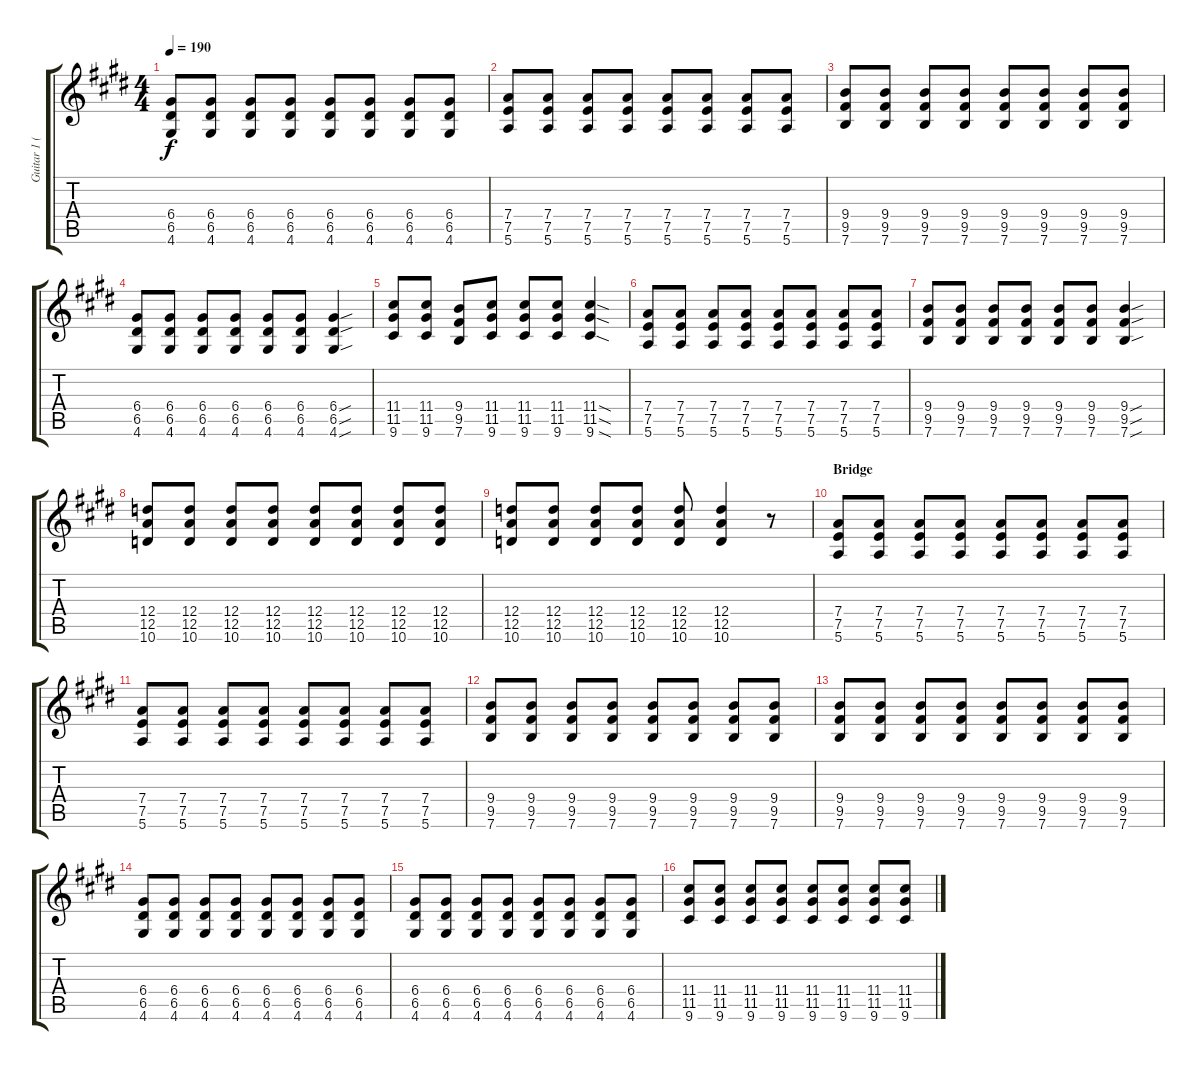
\track ("Guitar 1 (Rhythm)" "Guitar 1 (") {instrument distortionguitar}
\staff {score tabs}
\tuning (E4 B3 G3 D3 A2 E2) {hide}
\ts (4 4)
\tempo 190
\clef g2
\ks e
(6.4 6.5 4.6).8{dy f} (6.4 6.5 4.6).8 (6.4 6.5 4.6).8 (6.4 6.5 4.6).8 (6.4 6.5 4.6).8 (6.4 6.5 4.6).8 (6.4 6.5 4.6).8 (6.4 6.5 4.6).8 |
(7.4 7.5 5.6).8 (7.4 7.5 5.6).8 (7.4 7.5 5.6).8 (7.4 7.5 5.6).8 (7.4 7.5 5.6).8 (7.4 7.5 5.6).8 (7.4 7.5 5.6).8 (7.4 7.5 5.6).8 |
(9.4 9.5 7.6).8 (9.4 9.5 7.6).8 (9.4 9.5 7.6).8 (9.4 9.5 7.6).8 (9.4 9.5 7.6).8 (9.4 9.5 7.6).8 (9.4 9.5 7.6).8 (9.4 9.5 7.6).8 |
(6.4 6.5 4.6).8 (6.4 6.5 4.6).8 (6.4 6.5 4.6).8 (6.4 6.5 4.6).8 (6.4 6.5 4.6).8 (6.4 6.5 4.6).8 (6.4{sou} 6.5{sou} 4.6{sou}).4 |
(11.4 11.5 9.6).8 (11.4 11.5 9.6).8 (9.4 9.5 7.6).8 (11.4 11.5 9.6).8 (11.4 11.5 9.6).8 (11.4 11.5 9.6).8 (11.4{sod} 11.5{sod} 9.6{sod}).4 |
(7.4 7.5 5.6).8 (7.4 7.5 5.6).8 (7.4 7.5 5.6).8 (7.4 7.5 5.6).8 (7.4 7.5 5.6).8 (7.4 7.5 5.6).8 (7.4 7.5 5.6).8 (7.4 7.5 5.6).8 |
(9.4 9.5 7.6).8 (9.4 9.5 7.6).8 (9.4 9.5 7.6).8 (9.4 9.5 7.6).8 (9.4 9.5 7.6).8 (9.4 9.5 7.6).8 (9.4{sou} 9.5{sou} 7.6{sou}).4 |
(12.4 12.5 10.6).8 (12.4 12.5 10.6).8 (12.4 12.5 10.6).8 (12.4 12.5 10.6).8 (12.4 12.5 10.6).8 (12.4 12.5 10.6).8 (12.4 12.5 10.6).8 (12.4 12.5 10.6).8 |
(12.4 12.5 10.6).8 (12.4 12.5 10.6).8 (12.4 12.5 10.6).8 (12.4 12.5 10.6).8 (12.4 12.5 10.6).8 (12.4 12.5 10.6).4 r.8 |
\section ("" "Bridge")
(7.4 7.5 5.6).8 (7.4 7.5 5.6).8 (7.4 7.5 5.6).8 (7.4 7.5 5.6).8 (7.4 7.5 5.6).8 (7.4 7.5 5.6).8 (7.4 7.5 5.6).8 (7.4 7.5 5.6).8 |
(7.4 7.5 5.6).8 (7.4 7.5 5.6).8 (7.4 7.5 5.6).8 (7.4 7.5 5.6).8 (7.4 7.5 5.6).8 (7.4 7.5 5.6).8 (7.4 7.5 5.6).8 (7.4 7.5 5.6).8 |
(9.4 9.5 7.6).8 (9.4 9.5 7.6).8 (9.4 9.5 7.6).8 (9.4 9.5 7.6).8 (9.4 9.5 7.6).8 (9.4 9.5 7.6).8 (9.4 9.5 7.6).8 (9.4 9.5 7.6).8 |
(9.4 9.5 7.6).8 (9.4 9.5 7.6).8 (9.4 9.5 7.6).8 (9.4 9.5 7.6).8 (9.4 9.5 7.6).8 (9.4 9.5 7.6).8 (9.4 9.5 7.6).8 (9.4 9.5 7.6).8 |
(6.4 6.5 4.6).8 (6.4 6.5 4.6).8 (6.4 6.5 4.6).8 (6.4 6.5 4.6).8 (6.4 6.5 4.6).8 (6.4 6.5 4.6).8 (6.4 6.5 4.6).8 (6.4 6.5 4.6).8 |
(6.4 6.5 4.6).8 (6.4 6.5 4.6).8 (6.4 6.5 4.6).8 (6.4 6.5 4.6).8 (6.4 6.5 4.6).8 (6.4 6.5 4.6).8 (6.4 6.5 4.6).8 (6.4 6.5 4.6).8 |
(11.4 11.5 9.6).8 (11.4 11.5 9.6).8 (11.4 11.5 9.6).8 (11.4 11.5 9.6).8 (11.4 11.5 9.6).8 (11.4 11.5 9.6).8 (11.4 11.5 9.6).8 (11.4 11.5 9.6).8
